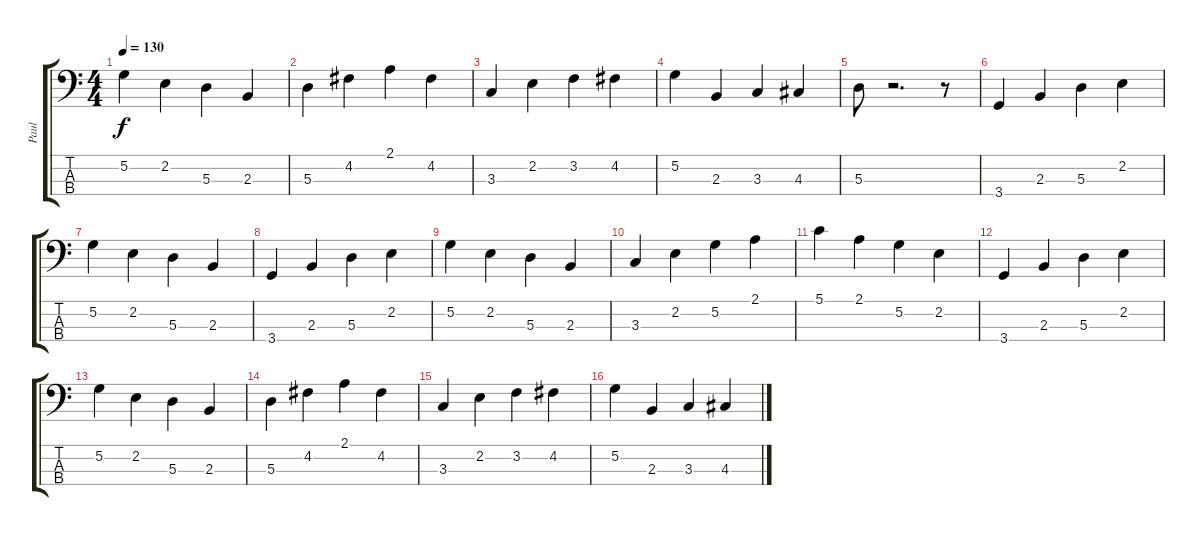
\track ("Paul" "Paul") {instrument electricbassfinger}
\staff {score tabs}
\tuning (G2 D2 A1 E1) {hide}
\ts (4 4)
\tempo 130
\clef f4
\ks c
5.2.4{dy f} 2.2.4 5.3.4 2.3.4 |
5.3.4 4.2.4 2.1.4 4.2.4 |
3.3.4 2.2.4 3.2.4 4.2.4 |
5.2.4 2.3.4 3.3.4 4.3.4 |
5.3.8 r.2{d} r.8 |
3.4.4 2.3.4 5.3.4 2.2.4 |
5.2.4 2.2.4 5.3.4 2.3.4 |
3.4.4 2.3.4 5.3.4 2.2.4 |
5.2.4 2.2.4 5.3.4 2.3.4 |
3.3.4 2.2.4 5.2.4 2.1.4 |
5.1.4 2.1.4 5.2.4 2.2.4 |
3.4.4 2.3.4 5.3.4 2.2.4 |
5.2.4 2.2.4 5.3.4 2.3.4 |
5.3.4 4.2.4 2.1.4 4.2.4 |
3.3.4 2.2.4 3.2.4 4.2.4 |
5.2.4 2.3.4 3.3.4 4.3.4
